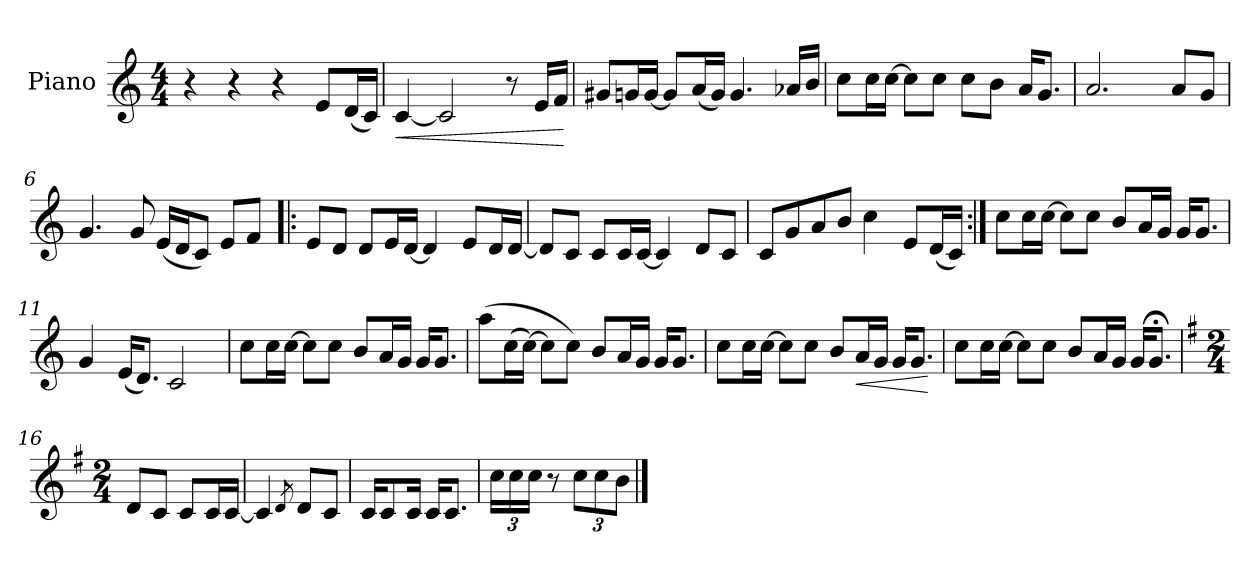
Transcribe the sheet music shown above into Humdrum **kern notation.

**kern	**dynam
*part1	*part1
*staff1	*staff1
*I"Piano	*
*I'Pno.	*
*clefG2	*
*k[]	*
*M4/4	*
=1	=1
4r	.
4r	.
4r	.
8e/L	.
(16d/L	.
16c/JJ)	.
=2	=2
!	!LO:HP:b
[4c/	<
2c/]	.
8r	.
16e/LL	.
16f/JJ	.
.	[
=3	=3
8g#X/L	.
16gn/L	.
[16g/JJ	.
8g/L]	.
(16a/L	.
16g/JJ)	.
4.g/	.
16a-X/LL	.
16b/JJ	.
=4	=4
8cc\L	.
16cc\L	.
[16cc\JJ	.
8cc\L]	.
8cc\J	.
8cc\L	.
8b\J	.
16a/KL	.
8.g/J	.
!!LO:LB:g=z
=5	=5
2.a/	.
8a/L	.
8g/J	.
=6	=6
4.g/	.
8g/	.
(16e/LL	.
16d/J	.
8c/J)	.
8e/L	.
8f/J	.
=7!|:	=7!|:
8e/L	.
8d/J	.
8d/L	.
16e/L	.
[16d/JJ	.
4d/]	.
8e/L	.
16d/L	.
[16d/JJ	.
=8	=8
8d/L]	.
8c/J	.
8c/L	.
16c/L	.
[16c/JJ	.
4c/]	.
8d/L	.
8c/J	.
!!LO:LB:g=z
=9	=9
8c/L	.
8g/	.
8a/	.
8b/J	.
4cc\	.
8e/L	.
(16d/L	.
16c/JJ)	.
=10:|!	=10:|!
8cc\L	.
16cc\L	.
[16cc\JJ	.
8cc\L]	.
8cc\J	.
8b/L	.
16a/L	.
16g/JJ	.
16g/KL	.
8.g/J	.
=11	=11
4g/	.
(16e/KL	.
8.d/J)	.
2c/	.
=12	=12
8cc\L	.
16cc\L	.
[16cc\JJ	.
8cc\L]	.
8cc\J	.
8b/L	.
16a/L	.
16g/JJ	.
16g/KL	.
8.g/J	.
=13	=13
(8aa\L	.
(16cc\L	.
[16cc\JJ)	.
8cc\L]	.
8cc\J)	.
8b/L	.
16a/L	.
16g/JJ	.
16g/KL	.
8.g/J	.
!!LO:LB:g=z
=14	=14
8cc\L	.
16cc\L	.
[16cc\JJ	.
8cc\L]	.
8cc\J	.
8b/L	.
!	!LO:HP:b
16a/L	<
16g/JJ	.
16g/KL	.
8.g/J	.
.	[
=15	=15
8cc\L	.
16cc\L	.
[16cc\JJ	.
8cc\L]	.
8cc\J	.
8b/L	.
16a/L	.
16g/JJ	.
16g/KL	.
8.g;</J	.
=16	=16
*k[f#]	*
*M2/4	*
*MM80	*
8d/L	.
8c/J	.
8c/L	.
16c/L	.
[16c/JJ	.
=17	=17
4c/]	.
8qd/	.
8d/L	.
8c/J	.
=18	=18
16c/KL	.
8c/	.
16c/Jk	.
16c/KL	.
8.c/J	.
!!LO:LB:g=z
=19	=19
*Xbrackettup	*
24cc\LL	.
24cc\	.
24cc\JJ	.
8r	.
12cc\L	.
12cc\	.
12b\J	.
==	==
*-	*-
